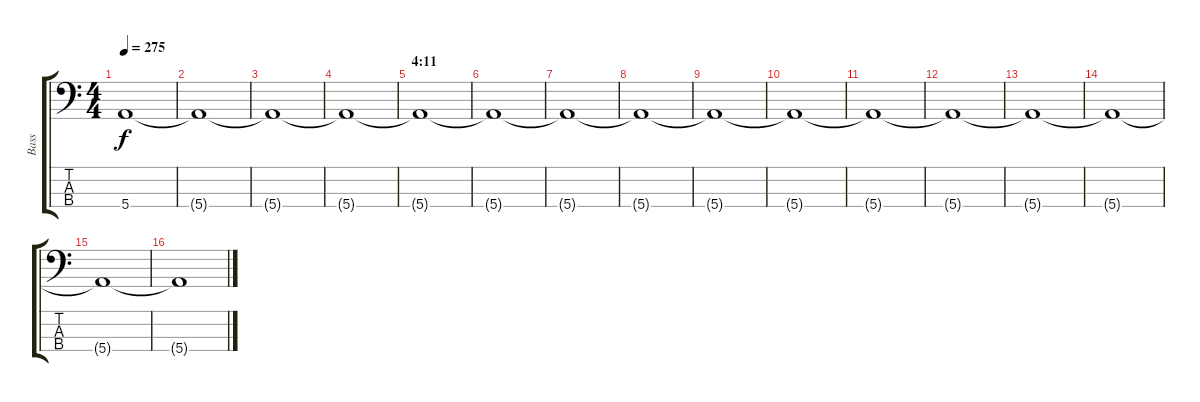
\track ("Bass" "Bass") {instrument electricbasspick}
\staff {score tabs}
\tuning (G2 D2 A1 E1) {hide}
\ts (4 4)
\tempo 275
\clef f4
\ks c
5.4{t}.1{dy f} |
5.4{t}.1 |
5.4{t}.1 |
5.4{t}.1 |
\section ("" "4:11")
5.4{t}.1 |
5.4{t}.1 |
5.4{t}.1 |
5.4{t}.1 |
5.4{t}.1 |
5.4{t}.1 |
5.4{t}.1 |
5.4{t}.1 |
5.4{t}.1 |
5.4{t}.1 |
5.4{t}.1 |
5.4{t}.1
